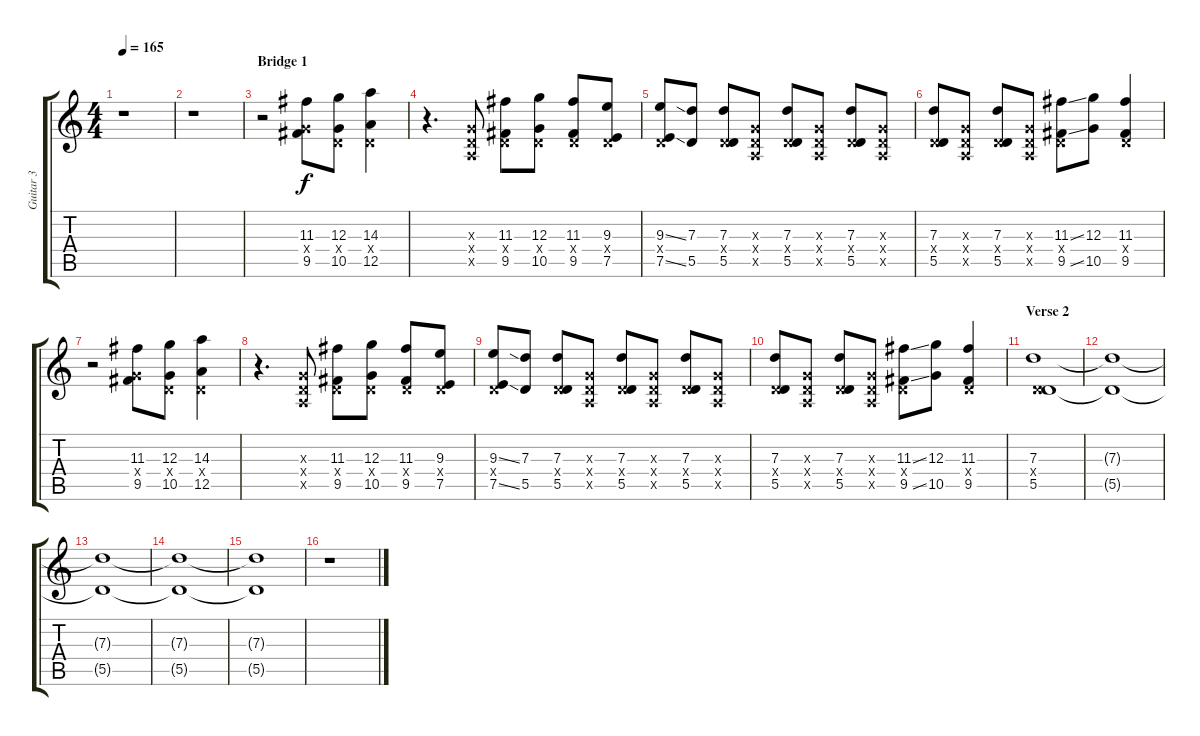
\track ("Guitar 3" "Guitar 3") {instrument distortionguitar}
\staff {score tabs}
\tuning (E4 B3 G3 D3 A2 D2) {hide}
\ts (4 4)
\tempo 165
\clef g2
\ks c
r.1{dy f} |
r.1 |
\section ("" "Bridge 1")
r.2{volume 16} (11.3 5.4{x} 9.5).8 (12.3 0.4{x} 10.5).8 (14.3 0.4{x} 12.5).4 |
r.4{d} (0.3{x} 0.4{x} 0.5{x}).8 (11.3 0.4{x} 9.5).8 (12.3 0.4{x} 10.5).8 (11.3 0.4{x} 9.5).8 (9.3 0.4{x} 7.5).8 |
(9.3{ss} 0.4{x} 7.5{ss}).8 (7.3 5.5).8 (7.3 0.4{x} 5.5).8 (0.3{x} 0.4{x} 0.5{x}).8 (7.3 0.4{x} 5.5).8 (0.3{x} 0.4{x} 0.5{x}).8 (7.3 0.4{x} 5.5).8 (0.3{x} 0.4{x} 0.5{x}).8 |
(7.3 0.4{x} 5.5).8 (0.3{x} 0.4{x} 0.5{x}).8 (7.3 0.4{x} 5.5).8 (0.3{x} 0.4{x} 0.5{x}).8 (11.3{ss} 0.4{x} 9.5{ss}).8 (12.3 10.5).8 (11.3 0.4{x} 9.5).4 |
r.2 (11.3 5.4{x} 9.5).8 (12.3 0.4{x} 10.5).8 (14.3 0.4{x} 12.5).4 |
r.4{d} (0.3{x} 0.4{x} 0.5{x}).8 (11.3 0.4{x} 9.5).8 (12.3 0.4{x} 10.5).8 (11.3 0.4{x} 9.5).8 (9.3 0.4{x} 7.5).8 |
(9.3{ss} 0.4{x} 7.5{ss}).8 (7.3 5.5).8 (7.3 0.4{x} 5.5).8 (0.3{x} 0.4{x} 0.5{x}).8 (7.3 0.4{x} 5.5).8 (0.3{x} 0.4{x} 0.5{x}).8 (7.3 0.4{x} 5.5).8 (0.3{x} 0.4{x} 0.5{x}).8 |
(7.3 0.4{x} 5.5).8 (0.3{x} 0.4{x} 0.5{x}).8 (7.3 0.4{x} 5.5).8 (0.3{x} 0.4{x} 0.5{x}).8 (11.3{ss} 0.4{x} 9.5{ss}).8 (12.3 10.5).8 (11.3 0.4{x} 9.5).4 |
\section ("" "Verse 2")
(7.3 0.4{x} 5.5).1 |
(7.3{t} 5.5{t}).1{volume 0} |
(7.3{t} 5.5{t}).1 |
(7.3{t} 5.5{t}).1 |
(7.3{t} 5.5{t}).1 |
r.1
